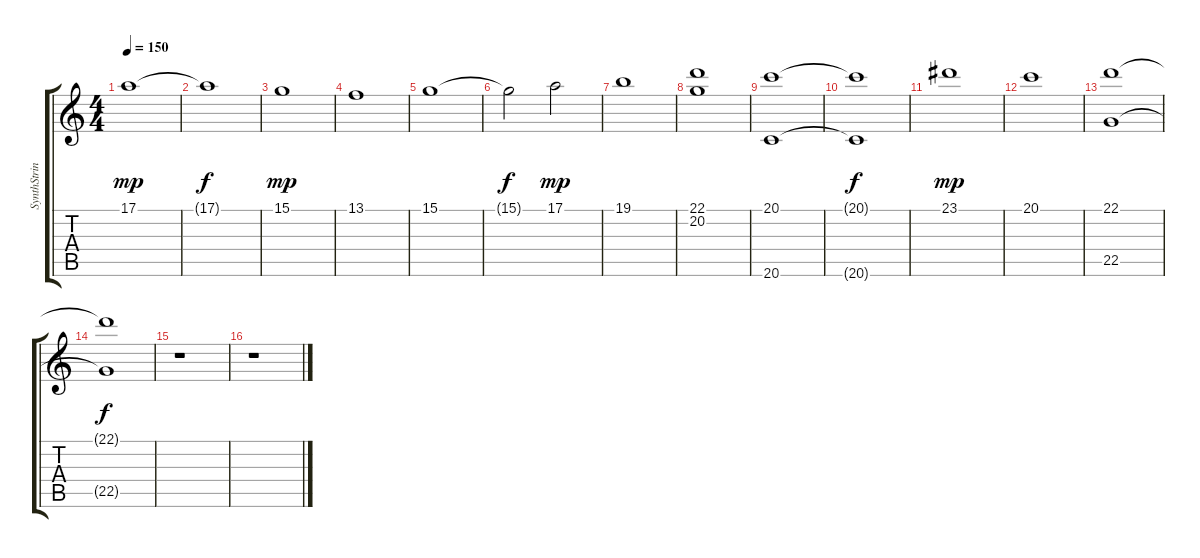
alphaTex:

\track ("SynthStrings 1" "SynthStrin") {instrument synthstrings1}
\staff {score tabs}
\tuning (E4 B3 G3 D3 A2 E2) {hide}
\ts (4 4)
\tempo 150
\clef g2
\ks c
17.1.1{dy mp} |
17.1{t}.1{dy f} |
15.1.1{dy mp} |
13.1.1 |
15.1.1 |
15.1{t}.2{dy f} 17.1.2{dy mp} |
19.1.1 |
(22.1 20.2).1 |
(20.1 20.6).1 |
(20.1{t} 20.6{t}).1{dy f} |
23.1.1{dy mp} |
20.1.1 |
(22.1 22.5).1 |
(22.1{t} 22.5{t}).1{dy f} |
r.1 |
r.1
